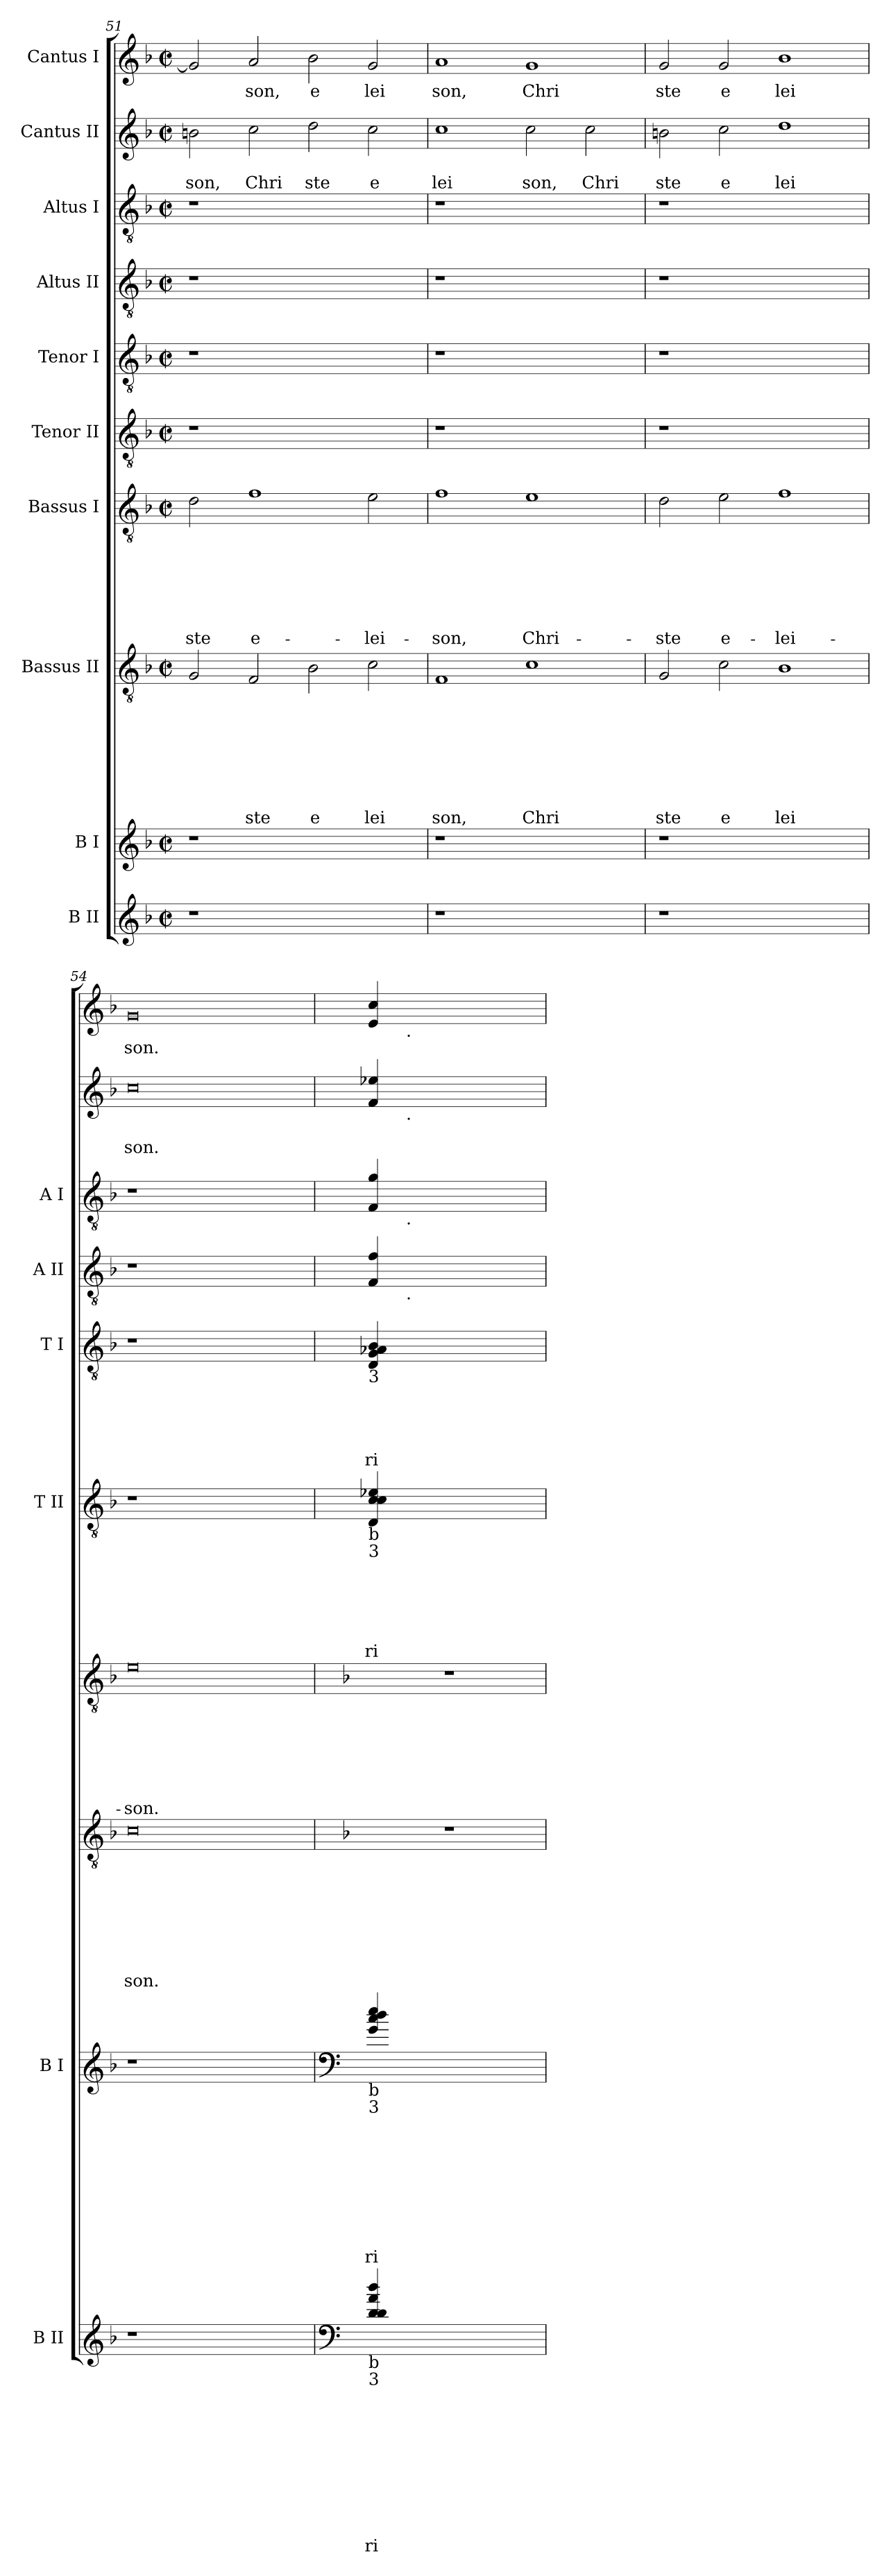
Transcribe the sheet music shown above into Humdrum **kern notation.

**kern	**text	**text	**text	**text	**text	**text	**text	**text	**text	**text	**kern	**text	**text	**text	**text	**text	**text	**text	**text	**text	**kern	**text	**text	**text	**text	**text	**text	**text	**text	**kern	**text	**text	**text	**text	**text	**text	**text	**kern	**text	**text	**text	**text	**text	**text	**kern	**text	**text	**text	**text	**text	**kern	**kern	**kern	**text	**text	**kern	**text
*part10	*part10	*part10	*part10	*part10	*part10	*part10	*part10	*part10	*part10	*part10	*part9	*part9	*part9	*part9	*part9	*part9	*part9	*part9	*part9	*part9	*part8	*part8	*part8	*part8	*part8	*part8	*part8	*part8	*part8	*part7	*part7	*part7	*part7	*part7	*part7	*part7	*part7	*part6	*part6	*part6	*part6	*part6	*part6	*part6	*part5	*part5	*part5	*part5	*part5	*part5	*part4	*part3	*part2	*part2	*part2	*part1	*part1
*staff10	*staff10	*staff10	*staff10	*staff10	*staff10	*staff10	*staff10	*staff10	*staff10	*staff10	*staff9	*staff9	*staff9	*staff9	*staff9	*staff9	*staff9	*staff9	*staff9	*staff9	*staff8	*staff8	*staff8	*staff8	*staff8	*staff8	*staff8	*staff8	*staff8	*staff7	*staff7	*staff7	*staff7	*staff7	*staff7	*staff7	*staff7	*staff6	*staff6	*staff6	*staff6	*staff6	*staff6	*staff6	*staff5	*staff5	*staff5	*staff5	*staff5	*staff5	*staff4	*staff3	*staff2	*staff2	*staff2	*staff1	*staff1
*I"B II	*	*	*	*	*	*	*	*	*	*	*I"B I	*	*	*	*	*	*	*	*	*	*I"Bassus II	*	*	*	*	*	*	*	*	*I"Bassus I	*	*	*	*	*	*	*	*I"Tenor II	*	*	*	*	*	*	*I"Tenor I	*	*	*	*	*	*I"Altus II	*I"Altus I	*I"Cantus II	*	*	*I"Cantus I	*
*I'B II	*	*	*	*	*	*	*	*	*	*	*I'B I	*	*	*	*	*	*	*	*	*	*	*	*	*	*	*	*	*	*	*	*	*	*	*	*	*	*	*I'T II	*	*	*	*	*	*	*I'T I	*	*	*	*	*	*I'A II	*I'A I	*	*	*	*	*
*clefG2	*	*	*	*	*	*	*	*	*	*	*clefG2	*	*	*	*	*	*	*	*	*	*clefGv2	*	*	*	*	*	*	*	*	*clefGv2	*	*	*	*	*	*	*	*clefGv2	*	*	*	*	*	*	*clefGv2	*	*	*	*	*	*clefGv2	*clefGv2	*clefG2	*	*	*clefG2	*
*k[b-]	*	*	*	*	*	*	*	*	*	*	*k[b-]	*	*	*	*	*	*	*	*	*	*k[b-]	*	*	*	*	*	*	*	*	*k[b-]	*	*	*	*	*	*	*	*k[b-]	*	*	*	*	*	*	*k[b-]	*	*	*	*	*	*k[b-]	*k[b-]	*k[b-]	*	*	*k[b-]	*
*F:	*	*	*	*	*	*	*	*	*	*	*F:	*	*	*	*	*	*	*	*	*	*F:	*	*	*	*	*	*	*	*	*F:	*	*	*	*	*	*	*	*F:	*	*	*	*	*	*	*F:	*	*	*	*	*	*F:	*F:	*F:	*	*	*F:	*
*M2/2	*	*	*	*	*	*	*	*	*	*	*M2/2	*	*	*	*	*	*	*	*	*	*M2/2	*	*	*	*	*	*	*	*	*M2/2	*	*	*	*	*	*	*	*M2/2	*	*	*	*	*	*	*M2/2	*	*	*	*	*	*M2/2	*M2/2	*M2/2	*	*	*M2/2	*
*met(c|)	*	*	*	*	*	*	*	*	*	*	*met(c|)	*	*	*	*	*	*	*	*	*	*met(c|)	*	*	*	*	*	*	*	*	*met(c|)	*	*	*	*	*	*	*	*met(c|)	*	*	*	*	*	*	*met(c|)	*	*	*	*	*	*met(c|)	*met(c|)	*met(c|)	*	*	*met(c|)	*
=51	=51	=51	=51	=51	=51	=51	=51	=51	=51	=51	=51	=51	=51	=51	=51	=51	=51	=51	=51	=51	=51	=51	=51	=51	=51	=51	=51	=51	=51	=51	=51	=51	=51	=51	=51	=51	=51	=51	=51	=51	=51	=51	=51	=51	=51	=51	=51	=51	=51	=51	=51	=51	=51	=51	=51	=51	=51
!	!	!	!	!	!	!	!	!	!	!	!	!	!	!	!	!	!	!	!	!	!	!	!	!	!	!	!	!	!	!	!	!	!	!	!	!	!LO:LY:b	!	!	!	!	!	!	!	!	!	!	!	!	!	!	!	!	!	!LO:LY:b	!	!
1r	.	.	.	.	.	.	.	.	.	.	1r	.	.	.	.	.	.	.	.	.	2G/	.	.	.	.	.	.	.	.	2d\	.	.	.	.	.	.	-ste	1r	.	.	.	.	.	.	1r	.	.	.	.	.	1r	1r	2bn\	.	son,	2g/]	.
!	!	!	!	!	!	!	!	!	!	!	!	!	!	!	!	!	!	!	!	!	!	!	!	!	!	!	!	!	!LO:LY:b	!	!	!	!	!	!	!	!LO:LY:b	!	!	!	!	!	!	!	!	!	!	!	!	!	!	!	!	!	!LO:LY:b	!	!LO:LY:b
.	.	.	.	.	.	.	.	.	.	.	.	.	.	.	.	.	.	.	.	.	2F/	.	.	.	.	.	.	.	-ste	1f	.	.	.	.	.	.	e-	.	.	.	.	.	.	.	.	.	.	.	.	.	.	.	2cc\	.	Chri	2a/	son,
!	!	!	!	!	!	!	!	!	!	!	!	!	!	!	!	!	!	!	!	!	!	!	!	!	!	!	!	!	!LO:LY:b	!	!	!	!	!	!	!	!	!	!	!	!	!	!	!	!	!	!	!	!	!	!	!	!	!	!LO:LY:b	!	!LO:LY:b
1ryy	.	.	.	.	.	.	.	.	.	.	1ryy	.	.	.	.	.	.	.	.	.	2B-\	.	.	.	.	.	.	.	e	.	.	.	.	.	.	.	.	1ryy	.	.	.	.	.	.	1ryy	.	.	.	.	.	1ryy	1ryy	2dd\	.	ste	2b-\	e
!	!	!	!	!	!	!	!	!	!	!	!	!	!	!	!	!	!	!	!	!	!	!	!	!	!	!	!	!	!LO:LY:b	!	!	!	!	!	!	!	!LO:LY:b	!	!	!	!	!	!	!	!	!	!	!	!	!	!	!	!	!	!LO:LY:b	!	!LO:LY:b
.	.	.	.	.	.	.	.	.	.	.	.	.	.	.	.	.	.	.	.	.	2c\	.	.	.	.	.	.	.	lei	2e\	.	.	.	.	.	.	-lei-	.	.	.	.	.	.	.	.	.	.	.	.	.	.	.	2cc\	.	e	2g/	lei
=52	=52	=52	=52	=52	=52	=52	=52	=52	=52	=52	=52	=52	=52	=52	=52	=52	=52	=52	=52	=52	=52	=52	=52	=52	=52	=52	=52	=52	=52	=52	=52	=52	=52	=52	=52	=52	=52	=52	=52	=52	=52	=52	=52	=52	=52	=52	=52	=52	=52	=52	=52	=52	=52	=52	=52	=52	=52
!	!	!	!	!	!	!	!	!	!	!	!	!	!	!	!	!	!	!	!	!	!	!	!	!	!	!	!	!	!LO:LY:b	!	!	!	!	!	!	!	!LO:LY:b	!	!	!	!	!	!	!	!	!	!	!	!	!	!	!	!	!	!LO:LY:b	!	!LO:LY:b
1r	.	.	.	.	.	.	.	.	.	.	1r	.	.	.	.	.	.	.	.	.	1F	.	.	.	.	.	.	.	son,	1f	.	.	.	.	.	.	-son,	1r	.	.	.	.	.	.	1r	.	.	.	.	.	1r	1r	1cc	.	lei	1a	son,
!	!	!	!	!	!	!	!	!	!	!	!	!	!	!	!	!	!	!	!	!	!	!	!	!	!	!	!	!	!LO:LY:b	!	!	!	!	!	!	!	!LO:LY:b	!	!	!	!	!	!	!	!	!	!	!	!	!	!	!	!	!	!LO:LY:b	!	!LO:LY:b
1ryy	.	.	.	.	.	.	.	.	.	.	1ryy	.	.	.	.	.	.	.	.	.	1c	.	.	.	.	.	.	.	Chri	1e	.	.	.	.	.	.	Chri-	1ryy	.	.	.	.	.	.	1ryy	.	.	.	.	.	1ryy	1ryy	2cc\	.	son,	1g	Chri
!	!	!	!	!	!	!	!	!	!	!	!	!	!	!	!	!	!	!	!	!	!	!	!	!	!	!	!	!	!	!	!	!	!	!	!	!	!	!	!	!	!	!	!	!	!	!	!	!	!	!	!	!	!	!	!LO:LY:b	!	!
.	.	.	.	.	.	.	.	.	.	.	.	.	.	.	.	.	.	.	.	.	.	.	.	.	.	.	.	.	.	.	.	.	.	.	.	.	.	.	.	.	.	.	.	.	.	.	.	.	.	.	.	.	2cc\	.	Chri	.	.
=53	=53	=53	=53	=53	=53	=53	=53	=53	=53	=53	=53	=53	=53	=53	=53	=53	=53	=53	=53	=53	=53	=53	=53	=53	=53	=53	=53	=53	=53	=53	=53	=53	=53	=53	=53	=53	=53	=53	=53	=53	=53	=53	=53	=53	=53	=53	=53	=53	=53	=53	=53	=53	=53	=53	=53	=53	=53
!	!	!	!	!	!	!	!	!	!	!	!	!	!	!	!	!	!	!	!	!	!	!	!	!	!	!	!	!	!LO:LY:b	!	!	!	!	!	!	!	!LO:LY:b	!	!	!	!	!	!	!	!	!	!	!	!	!	!	!	!	!	!LO:LY:b	!	!LO:LY:b
1r	.	.	.	.	.	.	.	.	.	.	1r	.	.	.	.	.	.	.	.	.	2G/	.	.	.	.	.	.	.	ste	2d\	.	.	.	.	.	.	-ste	1r	.	.	.	.	.	.	1r	.	.	.	.	.	1r	1r	2bn\	.	ste	2g/	ste
!	!	!	!	!	!	!	!	!	!	!	!	!	!	!	!	!	!	!	!	!	!	!	!	!	!	!	!	!	!LO:LY:b	!	!	!	!	!	!	!	!LO:LY:b	!	!	!	!	!	!	!	!	!	!	!	!	!	!	!	!	!	!LO:LY:b	!	!LO:LY:b
.	.	.	.	.	.	.	.	.	.	.	.	.	.	.	.	.	.	.	.	.	2c\	.	.	.	.	.	.	.	e	2e\	.	.	.	.	.	.	e-	.	.	.	.	.	.	.	.	.	.	.	.	.	.	.	2cc\	.	e	2g/	e
!	!	!	!	!	!	!	!	!	!	!	!	!	!	!	!	!	!	!	!	!	!	!	!	!	!	!	!	!	!LO:LY:b	!	!	!	!	!	!	!	!LO:LY:b	!	!	!	!	!	!	!	!	!	!	!	!	!	!	!	!	!	!LO:LY:b	!	!LO:LY:b
1ryy	.	.	.	.	.	.	.	.	.	.	1ryy	.	.	.	.	.	.	.	.	.	1B-	.	.	.	.	.	.	.	lei	1f	.	.	.	.	.	.	-lei-	1ryy	.	.	.	.	.	.	1ryy	.	.	.	.	.	1ryy	1ryy	1dd	.	lei	1b-	lei
=54	=54	=54	=54	=54	=54	=54	=54	=54	=54	=54	=54	=54	=54	=54	=54	=54	=54	=54	=54	=54	=54	=54	=54	=54	=54	=54	=54	=54	=54	=54	=54	=54	=54	=54	=54	=54	=54	=54	=54	=54	=54	=54	=54	=54	=54	=54	=54	=54	=54	=54	=54	=54	=54	=54	=54	=54	=54
!	!	!	!	!	!	!	!	!	!	!	!	!	!	!	!	!	!	!	!	!	!	!	!	!	!	!	!	!	!LO:LY:b	!	!	!	!	!	!	!	!LO:LY:b	!	!	!	!	!	!	!	!	!	!	!	!	!	!	!	!	!	!LO:LY:b	!	!LO:LY:b
1r	.	.	.	.	.	.	.	.	.	.	1r	.	.	.	.	.	.	.	.	.	0c	.	.	.	.	.	.	.	son.	0e	.	.	.	.	.	.	-son.	1r	.	.	.	.	.	.	1r	.	.	.	.	.	1r	1r	0cc	.	son.	0g	son.
1ryy	.	.	.	.	.	.	.	.	.	.	1ryy	.	.	.	.	.	.	.	.	.	.	.	.	.	.	.	.	.	.	.	.	.	.	.	.	.	.	1ryy	.	.	.	.	.	.	1ryy	.	.	.	.	.	1ryy	1ryy	.	.	.	.	.
!!LO:LB:g=z
=55	=55	=55	=55	=55	=55	=55	=55	=55	=55	=55	=55	=55	=55	=55	=55	=55	=55	=55	=55	=55	=55	=55	=55	=55	=55	=55	=55	=55	=55	=55	=55	=55	=55	=55	=55	=55	=55	=55	=55	=55	=55	=55	=55	=55	=55	=55	=55	=55	=55	=55	=55	=55	=55	=55	=55	=55	=55
*clefF4	*	*	*	*	*	*	*	*	*	*	*clefF4	*	*	*	*	*	*	*	*	*	*	*	*	*	*	*	*	*	*	*	*	*	*	*	*	*	*	*	*	*	*	*	*	*	*	*	*	*	*	*	*	*	*	*	*	*	*
*k[]	*	*	*	*	*	*	*	*	*	*	*k[]	*	*	*	*	*	*	*	*	*	*	*	*	*	*	*	*	*	*	*	*	*	*	*	*	*	*	*k[]	*	*	*	*	*	*	*k[]	*	*	*	*	*	*k[]	*k[]	*k[]	*	*	*k[]	*
*C:	*	*	*	*	*	*	*	*	*	*	*C:	*	*	*	*	*	*	*	*	*	*	*	*	*	*	*	*	*	*	*	*	*	*	*	*	*	*	*C:	*	*	*	*	*	*	*C:	*	*	*	*	*	*C:	*C:	*C:	*	*	*C:	*
!	!	!	!	!	!	!	!	!	!	!	!	!	!	!	!	!	!	!	!	!	!	!	!	!	!	!	!	!	!	!	!	!	!	!	!	!	!	!	!	!	!	!	!	!	!	!	!	!	!	!	!	!	!	!	!	!LO:TX:b:t=b	!
!	!	!	!	!	!	!	!	!	!	!	!	!	!	!	!	!	!	!	!	!	!	!	!	!	!	!	!	!	!	!	!	!	!	!	!	!	!	!	!	!	!	!	!	!	!	!	!	!	!	!	!	!	!	!	!	!LO:TX:b:t=3	!
!	!	!	!	!	!	!	!	!	!	!	!	!	!	!	!	!	!	!	!	!	!	!	!	!	!	!	!	!	!	!	!	!	!	!	!	!	!	!	!	!	!	!	!	!	!	!	!	!	!	!	!	!	!LO:TX:b:t=b	!	!	!	!
!	!	!	!	!	!	!	!	!	!	!	!	!	!	!	!	!	!	!	!	!	!	!	!	!	!	!	!	!	!	!	!	!	!	!	!	!	!	!	!	!	!	!	!	!	!	!	!	!	!	!	!	!	!LO:TX:b:t=3	!	!	!	!
!	!	!	!	!	!	!	!	!	!	!	!	!	!	!	!	!	!	!	!	!	!	!	!	!	!	!	!	!	!	!	!	!	!	!	!	!	!	!	!	!	!	!	!	!	!	!	!	!	!	!	!	!LO:TX:b:t=b	!	!	!	!	!
!	!	!	!	!	!	!	!	!	!	!	!	!	!	!	!	!	!	!	!	!	!	!	!	!	!	!	!	!	!	!	!	!	!	!	!	!	!	!	!	!	!	!	!	!	!	!	!	!	!	!	!	!LO:TX:b:t=3	!	!	!	!	!
!	!	!	!	!	!	!	!	!	!	!	!	!	!	!	!	!	!	!	!	!	!	!	!	!	!	!	!	!	!	!	!	!	!	!	!	!	!	!	!	!	!	!	!	!	!	!	!	!	!	!	!LO:TX:b:t=b	!	!	!	!	!	!
!	!	!	!	!	!	!	!	!	!	!	!	!	!	!	!	!	!	!	!	!	!	!	!	!	!	!	!	!	!	!	!	!	!	!	!	!	!	!	!	!	!	!	!	!	!	!	!	!	!	!	!LO:TX:b:t=3	!	!	!	!	!	!
!	!	!	!	!	!	!	!	!	!	!	!	!	!	!	!	!	!	!	!	!	!	!	!	!	!	!	!	!	!	!	!	!	!	!	!	!	!	!	!	!	!	!	!	!	!LO:TX:b:t=3	!	!	!	!	!	!	!	!	!	!	!	!
!	!	!	!	!	!	!	!	!	!	!	!	!	!	!	!	!	!	!	!	!	!	!	!	!	!	!	!	!	!	!	!	!	!	!	!	!	!	!LO:TX:b:t=b	!	!	!	!	!	!	!	!	!	!	!	!	!	!	!	!	!	!	!
!	!	!	!	!	!	!	!	!	!	!	!	!	!	!	!	!	!	!	!	!	!	!	!	!	!	!	!	!	!	!	!	!	!	!	!	!	!	!LO:TX:b:t=3	!	!	!	!	!	!	!	!	!	!	!	!	!	!	!	!	!	!	!
!	!	!	!	!	!	!	!	!	!	!	!LO:TX:b:t=b	!	!	!	!	!	!	!	!	!	!	!	!	!	!	!	!	!	!	!	!	!	!	!	!	!	!	!	!	!	!	!	!	!	!	!	!	!	!	!	!	!	!	!	!	!	!
!	!	!	!	!	!	!	!	!	!	!	!LO:TX:b:t=3	!	!	!	!	!	!	!	!	!	!	!	!	!	!	!	!	!	!	!	!	!	!	!	!	!	!	!	!	!	!	!	!	!	!	!	!	!	!	!	!	!	!	!	!	!	!
!LO:TX:b:t=b	!	!	!	!	!	!	!	!	!	!	!	!	!	!	!	!	!	!	!	!	!	!	!	!	!	!	!	!	!	!	!	!	!	!	!	!	!	!	!	!	!	!	!	!	!	!	!	!	!	!	!	!	!	!	!	!	!
!LO:TX:b:t=3	!	!	!	!	!	!	!	!	!	!	!	!	!	!	!	!	!	!	!	!	!	!	!	!	!	!	!	!	!	!	!	!	!	!	!	!	!	!	!	!	!	!	!	!	!	!	!	!	!	!	!	!	!	!	!	!	!
!	!	!	!	!	!	!	!	!	!	!LO:LY:b	!	!	!	!	!	!	!	!	!	!LO:LY:b	!	!	!	!	!	!	!	!	!	!	!	!	!	!	!	!	!	!	!	!	!	!	!	!LO:LY:b	!	!	!	!	!	!LO:LY:b	!	!	!	!	!	!	!
*	*	*	*	*	*	*	*	*	*	*	*	*	*	*	*	*	*	*	*	*	*	*	*	*	*	*	*	*	*	*	*	*	*	*	*	*	*	*	*	*	*	*	*	*	*	*	*	*	*	*	*^	*^	*^	*	*	*^	*
4d/ 4d/ 4a/ 4dd/	.	.	.	.	.	.	.	.	.	-ri-	4g/ 4cc/ 4dd/ 4ee/	.	.	.	.	.	.	.	.	-ri-	1r	.	.	.	.	.	.	.	.	1r	.	.	.	.	.	.	.	4D/ 4c/ 4c/ 4e-X/	.	.	.	.	.	ri	4D/ 4G/ 4A-X/ 4B/	.	.	.	.	ri	4F/ 4f/	8ryy	4F/ 4g/	8ryy	4f/ 4ee-X/	8ryy	.	.	4e/ 4cc/	8ryy	.
.	.	.	.	.	.	.	.	.	.	.	.	.	.	.	.	.	.	.	.	.	.	.	.	.	.	.	.	.	.	.	.	.	.	.	.	.	.	.	.	.	.	.	.	.	.	.	.	.	.	.	.	32ryy	.	32ryy	.	32ryy	.	.	.	32ryy	.
!	!	!	!	!	!	!	!	!	!	!	!	!	!	!	!	!	!	!	!	!	!	!	!	!	!	!	!	!	!	!	!	!	!	!	!	!	!	!	!	!	!	!	!	!	!	!	!	!	!	!	!	!	!	!	!	!	!	!	!	!LO:TX:b:t=.	!
!	!	!	!	!	!	!	!	!	!	!	!	!	!	!	!	!	!	!	!	!	!	!	!	!	!	!	!	!	!	!	!	!	!	!	!	!	!	!	!	!	!	!	!	!	!	!	!	!	!	!	!	!	!	!	!	!LO:TX:b:t=.	!	!	!	!	!
!	!	!	!	!	!	!	!	!	!	!	!	!	!	!	!	!	!	!	!	!	!	!	!	!	!	!	!	!	!	!	!	!	!	!	!	!	!	!	!	!	!	!	!	!	!	!	!	!	!	!	!	!	!	!LO:TX:b:t=.	!	!	!	!	!	!	!
!	!	!	!	!	!	!	!	!	!	!	!	!	!	!	!	!	!	!	!	!	!	!	!	!	!	!	!	!	!	!	!	!	!	!	!	!	!	!	!	!	!	!	!	!	!	!	!	!	!	!	!	!LO:TX:b:t=.	!	!	!	!	!	!	!	!	!
.	.	.	.	.	.	.	.	.	.	.	.	.	.	.	.	.	.	.	.	.	.	.	.	.	.	.	.	.	.	.	.	.	.	.	.	.	.	.	.	.	.	.	.	.	.	.	.	.	.	.	.	2ryy	.	2ryy	.	2ryy	.	.	.	2ryy	.
2.ryy	.	.	.	.	.	.	.	.	.	.	2.ryy	.	.	.	.	.	.	.	.	.	.	.	.	.	.	.	.	.	.	.	.	.	.	.	.	.	.	2.ryy	.	.	.	.	.	.	2.ryy	.	.	.	.	.	2.ryy	.	2.ryy	.	2.ryy	.	.	.	2.ryy	.	.
.	.	.	.	.	.	.	.	.	.	.	.	.	.	.	.	.	.	.	.	.	.	.	.	.	.	.	.	.	.	.	.	.	.	.	.	.	.	.	.	.	.	.	.	.	.	.	.	.	.	.	.	4ryy	.	4ryy	.	4ryy	.	.	.	4ryy	.
.	.	.	.	.	.	.	.	.	.	.	.	.	.	.	.	.	.	.	.	.	.	.	.	.	.	.	.	.	.	.	.	.	.	.	.	.	.	.	.	.	.	.	.	.	.	.	.	.	.	.	.	16.ryy	.	16.ryy	.	16.ryy	.	.	.	16.ryy	.
*	*	*	*	*	*	*	*	*	*	*	*	*	*	*	*	*	*	*	*	*	*	*	*	*	*	*	*	*	*	*	*	*	*	*	*	*	*	*	*	*	*	*	*	*	*	*	*	*	*	*	*v	*v	*	*	*v	*v	*	*	*v	*v	*
*	*	*	*	*	*	*	*	*	*	*	*	*	*	*	*	*	*	*	*	*	*	*	*	*	*	*	*	*	*	*	*	*	*	*	*	*	*	*	*	*	*	*	*	*	*	*	*	*	*	*	*	*v	*v	*	*	*	*	*
=	=	=	=	=	=	=	=	=	=	=	=	=	=	=	=	=	=	=	=	=	=	=	=	=	=	=	=	=	=	=	=	=	=	=	=	=	=	=	=	=	=	=	=	=	=	=	=	=	=	=	=	=	=	=	=	=	=
*-	*-	*-	*-	*-	*-	*-	*-	*-	*-	*-	*-	*-	*-	*-	*-	*-	*-	*-	*-	*-	*-	*-	*-	*-	*-	*-	*-	*-	*-	*-	*-	*-	*-	*-	*-	*-	*-	*-	*-	*-	*-	*-	*-	*-	*-	*-	*-	*-	*-	*-	*-	*-	*-	*-	*-	*-	*-
